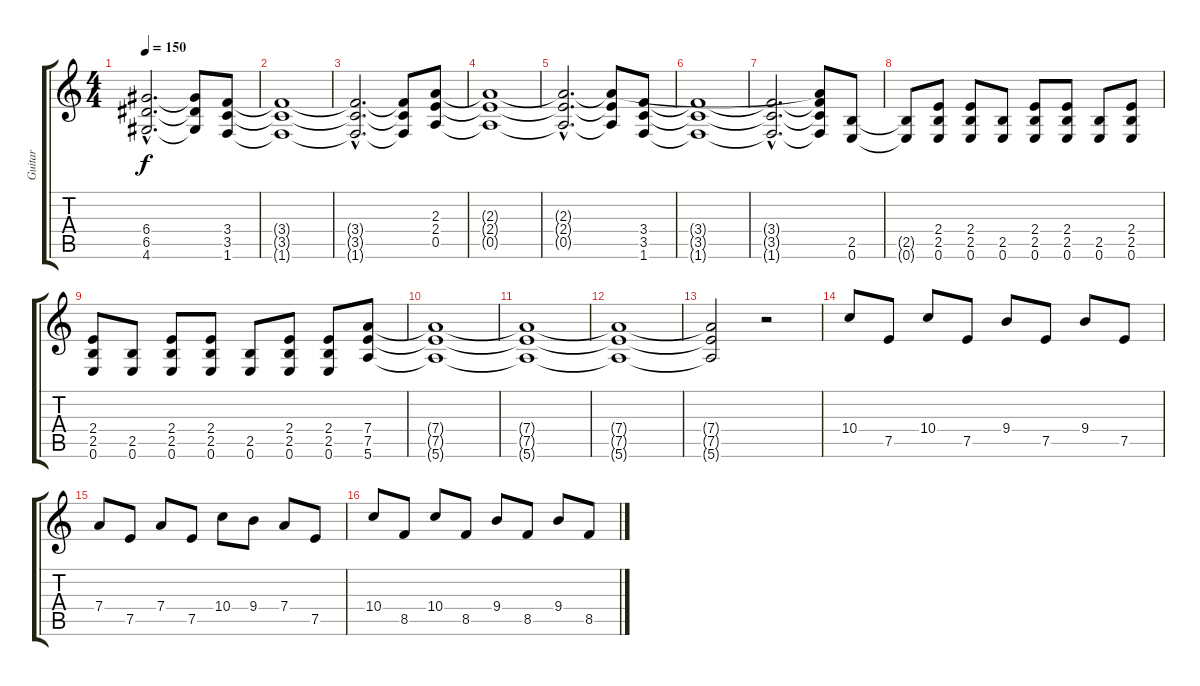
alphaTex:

\track ("Guitar" "Guitar") {instrument distortionguitar}
\staff {score tabs}
\tuning (E4 B3 G3 D3 A2 E2) {hide}
\ts (4 4)
\tempo 150
\clef g2
\ks c
(6.4{hac t} 6.5{hac t} 4.6{hac t}).2{d dy f} (6.4{t} 6.5{t} 4.6{t}).8 (3.4 3.5 1.6).8 |
(3.4{t} 3.5{t} 1.6{t}).1 |
(3.4{hac t} 3.5{hac t} 1.6{hac t}).2{d} (3.4{t} 3.5{t} 1.6{t}).8 (2.3 2.4 0.5).8 |
(2.3{t} 2.4{t} 0.5{t}).1 |
(2.3{hac t} 2.4{hac t} 0.5{hac t}).2{d} (2.3{t} 2.4{t} 0.5{t}).8 (3.4 3.5 1.6).8 |
(3.4{t} 3.5{t} 1.6{t}).1 |
(3.4{hac t} 3.5{hac t} 1.6{hac t}).2{d} (2.3{t} 3.4{t} 3.5{t} 1.6{t}).8 (2.5 0.6).8 |
(2.5{t} 0.6{t}).8 (2.4 2.5 0.6).8 (2.4 2.5 0.6).8 (2.5 0.6).8 (2.4 2.5 0.6).8 (2.4 2.5 0.6).8 (2.5 0.6).8 (2.4 2.5 0.6).8 |
(2.4 2.5 0.6).8 (2.5 0.6).8 (2.4 2.5 0.6).8 (2.4 2.5 0.6).8 (2.5 0.6).8 (2.4 2.5 0.6).8 (2.4 2.5 0.6).8 (7.4 7.5 5.6).8 |
(7.4{t} 7.5{t} 5.6{t}).1 |
(7.4{t} 7.5{t} 5.6{t}).1 |
(7.4{t} 7.5{t} 5.6{t}).1 |
(7.4{t} 7.5{t} 5.6{t}).2 r.2 |
10.4.8 7.5.8 10.4.8 7.5.8 9.4.8 7.5.8 9.4.8 7.5.8 |
7.4.8 7.5.8 7.4.8 7.5.8 10.4.8 9.4.8 7.4.8 7.5.8 |
10.4.8 8.5.8 10.4.8 8.5.8 9.4.8 8.5.8 9.4.8 8.5.8
